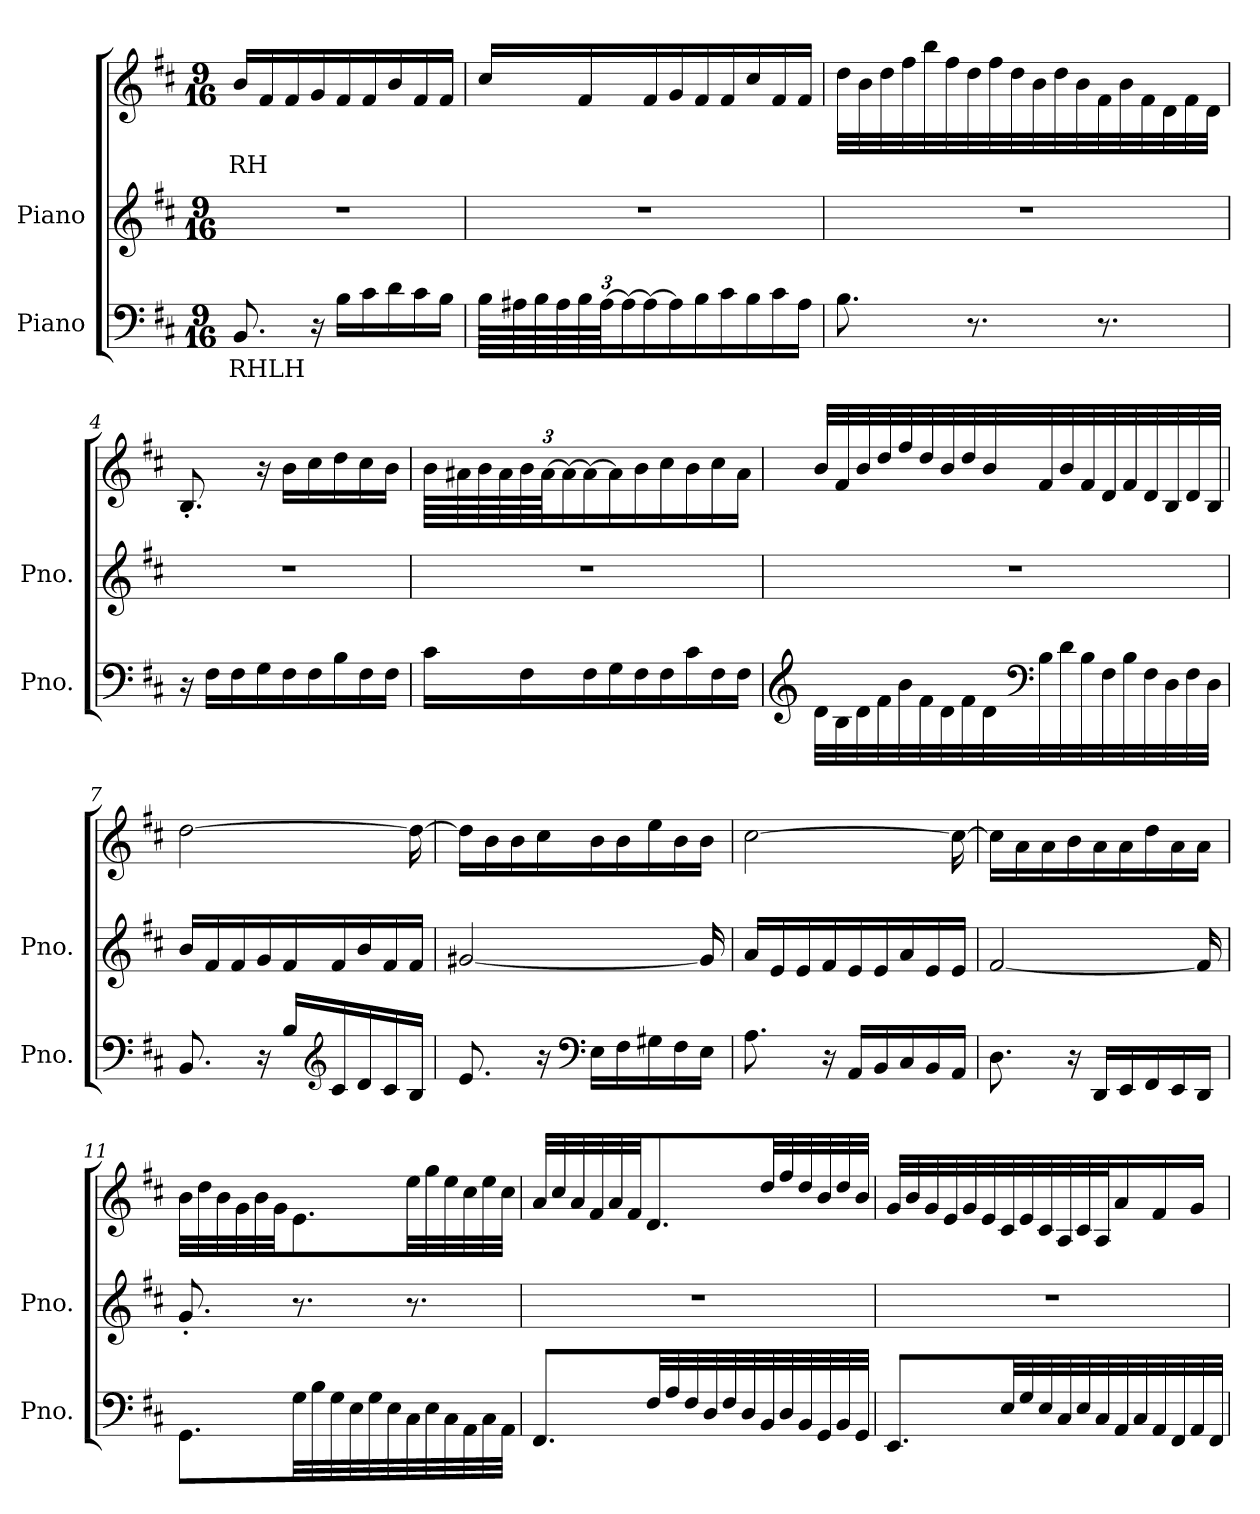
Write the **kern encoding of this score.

**kern	**text	**kern	**kern	**text
*part2	*part2	*part1	*part1	*part1
*staff3	*staff3	*staff2	*staff1	*staff1
*I"Piano	*	*I"Piano	*	*
*I'Pno.	*	*I'Pno.	*	*
*clefF4	*	*clefG2	*clefG2	*
*k[f#c#]	*	*k[f#c#]	*k[f#c#]	*
*M9/16	*	*M9/16	*M9/16	*
*MM90	*	*MM90	*MM90	*
=1	=1	=1	=1	=1
!	!LO:LY:b	!	!	!LO:LY:b
8.BB/	RHLH	16%9r	16b/LL	RH
.	.	.	16f#/	.
.	.	.	16f#/	.
16r	.	.	16g/	.
16B\LL	.	.	16f#/	.
16c#\	.	.	16f#/	.
16d\	.	.	16b/	.
16c#\	.	.	16f#/	.
16B\JJ	.	.	16f#/JJ	.
=2	=2	=2	=2	=2
64B\LLLL	.	16%9r	16cc#/LL	.
64A#X\	.	.	.	.
64B\	.	.	.	.
64A#\	.	.	.	.
*Xbrackettup	*	*	*	*
96B\	.	.	16f#/	.
[96A#\JJ	.	.	.	.
24A#\_	.	.	.	.
16A#\_	.	.	16f#/	.
16A#\]	.	.	16g/	.
16B\	.	.	16f#/	.
16c#\	.	.	16f#/	.
16B\	.	.	16cc#/	.
16c#\	.	.	16f#/	.
16A#\JJ	.	.	16f#/JJ	.
!!LO:LB:g=z
=3	=3	=3	=3	=3
8.B\	.	16%9r	32dd\LLL	.
.	.	.	32b\	.
.	.	.	32dd\	.
.	.	.	32ff#\	.
.	.	.	32bb\	.
.	.	.	32ff#\	.
8.r	.	.	32dd\	.
.	.	.	32ff#\	.
.	.	.	32dd\	.
.	.	.	32b\	.
.	.	.	32dd\	.
.	.	.	32b\	.
8.r	.	.	32f#\	.
.	.	.	32b\	.
.	.	.	32f#\	.
.	.	.	32d\	.
.	.	.	32f#\	.
.	.	.	32d\JJJ	.
=4	=4	=4	=4	=4
16r	.	16%9r	8.B'/	.
16F#\LL	.	.	.	.
16F#\	.	.	.	.
16G\	.	.	16r	.
16F#\	.	.	16b\LL	.
16F#\	.	.	16cc#\	.
16B\	.	.	16dd\	.
16F#\	.	.	16cc#\	.
16F#\JJ	.	.	16b\JJ	.
=5	=5	=5	=5	=5
16c#\LL	.	16%9r	64b\LLLL	.
.	.	.	64a#X\	.
.	.	.	64b\	.
.	.	.	64a#\	.
*	*	*	*Xbrackettup	*
16F#\	.	.	96b\	.
.	.	.	[96a#\JJ	.
.	.	.	24a#\_	.
16F#\	.	.	16a#\_	.
16G\	.	.	16a#\]	.
16F#\	.	.	16b\	.
16F#\	.	.	16cc#\	.
16c#\	.	.	16b\	.
16F#\	.	.	16cc#\	.
16F#\JJ	.	.	16a#\JJ	.
!!LO:LB:g=z
=6	=6	=6	=6	=6
*clefG2	*	*	*	*
32d\LLL	.	16%9r	32b/LLL	.
32B\	.	.	32f#/	.
32d\	.	.	32b/	.
32f#\	.	.	32dd/	.
32b\	.	.	32ff#/	.
32f#\	.	.	32dd/	.
32d\	.	.	32b/	.
32f#\	.	.	32dd/	.
32d\	.	.	32b/	.
*clefF4	*	*	*	*
32B\	.	.	32f#/	.
32d\	.	.	32b/	.
32B\	.	.	32f#/	.
32F#\	.	.	32d/	.
32B\	.	.	32f#/	.
32F#\	.	.	32d/	.
32D\	.	.	32B/	.
32F#\	.	.	32d/	.
32D\JJJ	.	.	32B/JJJ	.
=7	=7	=7	=7	=7
8.BB/	.	16b/LL	[2dd\	.
.	.	16f#/	.	.
.	.	16f#/	.	.
16r	.	16g/	.	.
16B/LL	.	16f#/	.	.
*clefG2	*	*	*	*
16c#/	.	16f#/	.	.
16d/	.	16b/	.	.
16c#/	.	16f#/	.	.
16B/JJ	.	16f#/JJ	16dd\_	.
=8	=8	=8	=8	=8
8.e/	.	[2g#X/	16dd\LL]	.
.	.	.	16b\	.
.	.	.	16b\	.
16r	.	.	16cc#\	.
*clefF4	*	*	*	*
16E\LL	.	.	16b\	.
16F#\	.	.	16b\	.
16G#X\	.	.	16ee\	.
16F#\	.	.	16b\	.
16E\JJ	.	16g#/]	16b\JJ	.
!!LO:LB:g=z
=9	=9	=9	=9	=9
8.A\	.	16a/LL	[2cc#\	.
.	.	16e/	.	.
.	.	16e/	.	.
16r	.	16f#/	.	.
16AA/LL	.	16e/	.	.
16BB/	.	16e/	.	.
16C#/	.	16a/	.	.
16BB/	.	16e/	.	.
16AA/JJ	.	16e/JJ	16cc#\_	.
=10	=10	=10	=10	=10
8.D\	.	[2f#/	16cc#\LL]	.
.	.	.	16a\	.
.	.	.	16a\	.
16r	.	.	16b\	.
16DD/LL	.	.	16a\	.
16EE/	.	.	16a\	.
16FF#/	.	.	16dd\	.
16EE/	.	.	16a\	.
16DD/JJ	.	16f#/]	16a\JJ	.
=11	=11	=11	=11	=11
8.GG\L	.	8.g'/	32b\LLL	.
.	.	.	32dd\	.
.	.	.	32b\	.
.	.	.	32g\	.
.	.	.	32b\	.
.	.	.	32g\JJ	.
32G\LL	.	8.r	8.e\	.
32B\	.	.	.	.
32G\	.	.	.	.
32E\	.	.	.	.
32G\	.	.	.	.
32E\	.	.	.	.
32C#\	.	8.r	32ee\LL	.
32E\	.	.	32gg\	.
32C#\	.	.	32ee\	.
32AA\	.	.	32cc#\	.
32C#\	.	.	32ee\	.
32AA\JJJ	.	.	32cc#\JJJ	.
!!LO:PB:g=z
=12	=12	=12	=12	=12
8.FF#/L	.	16%9r	32a/LLL	.
.	.	.	32cc#/	.
.	.	.	32a/	.
.	.	.	32f#/	.
.	.	.	32a/	.
.	.	.	32f#/JJ	.
32F#/LL	.	.	8.d/	.
32A/	.	.	.	.
32F#/	.	.	.	.
32D/	.	.	.	.
32F#/	.	.	.	.
32D/	.	.	.	.
32BB/	.	.	32dd/LL	.
32D/	.	.	32ff#/	.
32BB/	.	.	32dd/	.
32GG/	.	.	32b/	.
32BB/	.	.	32dd/	.
32GG/JJJ	.	.	32b/JJJ	.
=13	=13	=13	=13	=13
8.EE/L	.	16%9r	32g/LLL	.
.	.	.	32b/	.
.	.	.	32g/	.
.	.	.	32e/	.
.	.	.	32g/	.
.	.	.	32e/	.
32E/LL	.	.	32c#/	.
32G/	.	.	32e/	.
32E/	.	.	32c#/	.
32C#/	.	.	32A/	.
32E/	.	.	32c#/	.
32C#/	.	.	32A/J	.
32AA/	.	.	16a/	.
32C#/	.	.	.	.
32AA/	.	.	16f#/	.
32FF#/	.	.	.	.
32AA/	.	.	16g/JJ	.
32FF#/JJJ	.	.	.	.
=	=	=	=	=
*-	*-	*-	*-	*-
